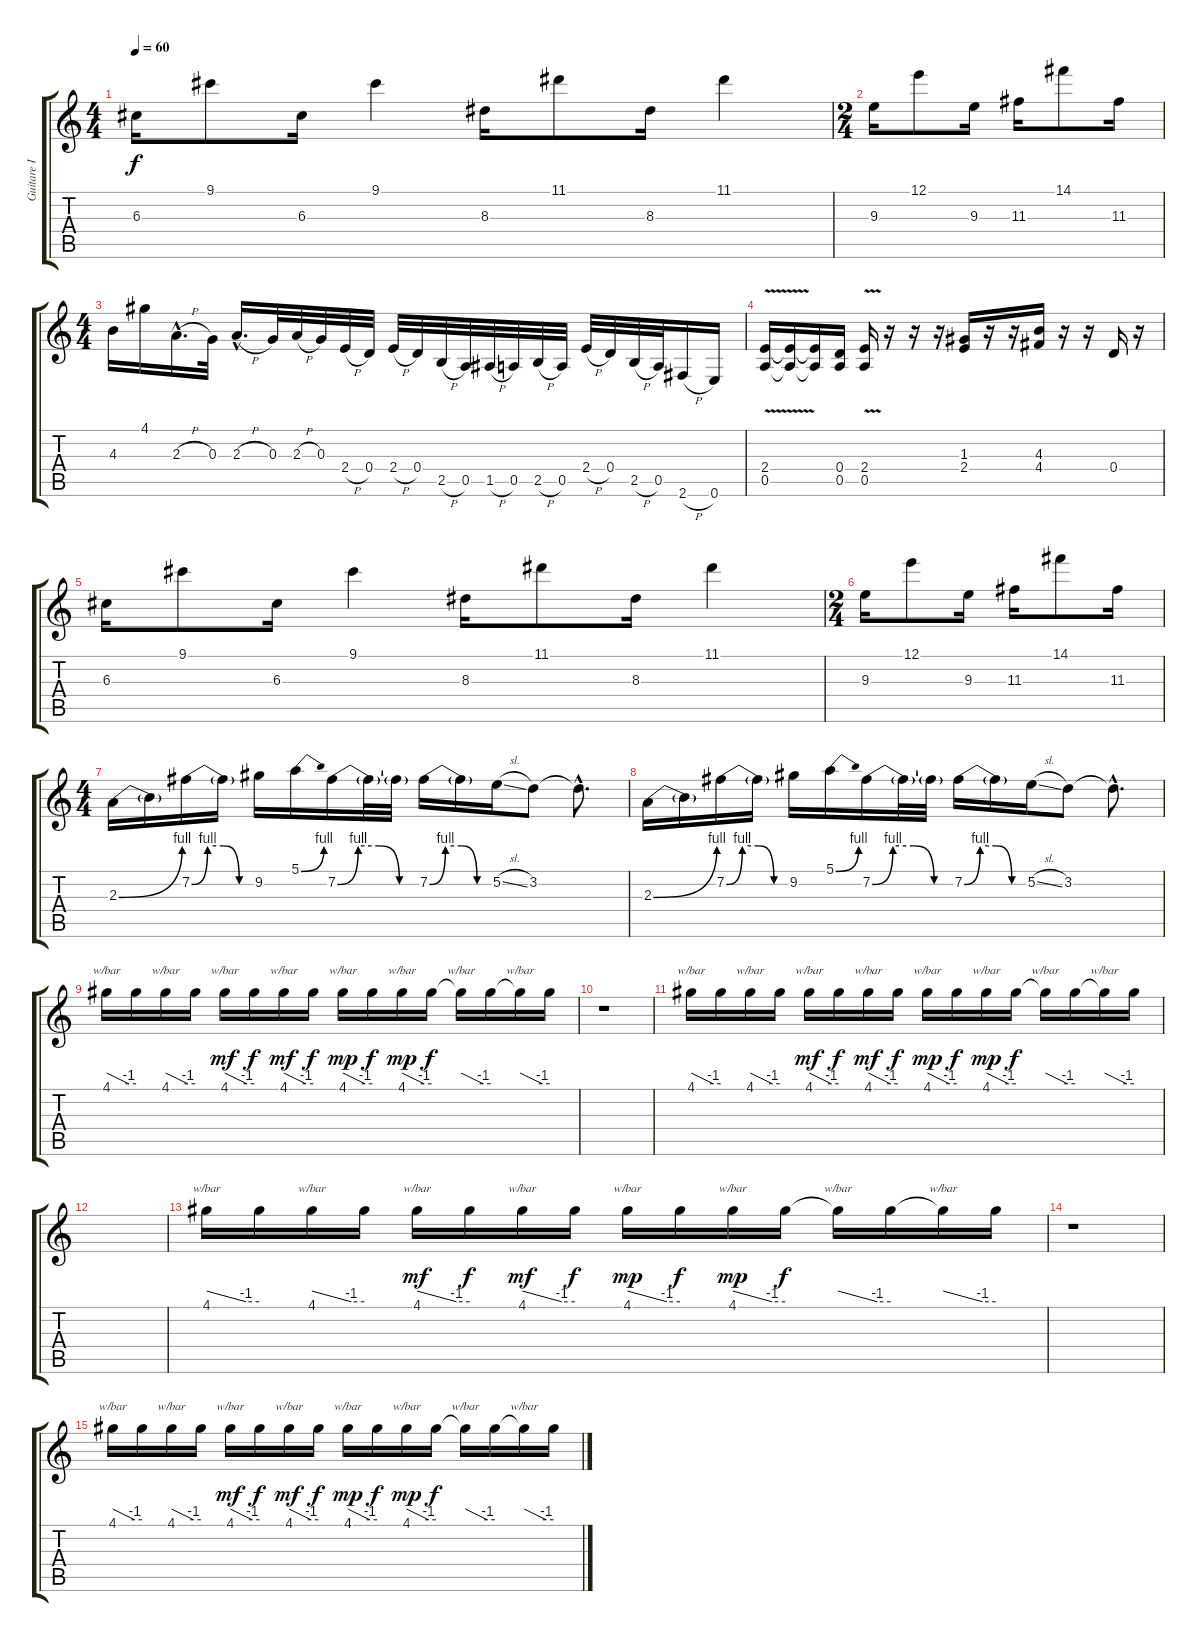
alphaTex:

\track ("Guitare I" "Guitare I") {instrument distortionguitar}
\staff {score tabs}
\tuning (E4 B3 G3 D3 A2 E2) {hide}
\ts (4 4)
\tempo 60
\clef g2
\ks c
6.3.16{dy f balance 16 instrument electricguitarclean} 9.1.8 6.3.16 9.1.4 8.3.16 11.1.8 8.3.16 11.1.4 |
\ts (2 4)
9.3.16 12.1.8 9.3.16 11.3.16 14.1.8 11.3.16 |
\ts (4 4)
4.3.16{instrument distortionguitar} 4.1.16 2.3{h hac}.16{d} 0.3.32 2.3{h hac}.16{d} 0.3.32 2.3{h}.32 0.3.32 2.4{h}.32 0.4.32 2.4{h}.32 0.4.32 2.5{h}.32 0.5.32 1.5{h}.32 0.5.32 2.5{h}.32 0.5.32 2.4{h}.32 0.4.32 2.5{h}.32 0.5.32 2.6{h}.16 0.6.16 |
(2.4{v} 0.5).16 (2.4{t} 0.5{t}).16 (2.4{t} 0.5{t}).16 (0.4 0.5).16 (2.4{v} 0.5).16 r.16 r.16 r.16 (1.3 2.4).16 r.16 r.16 (4.3 4.4).16 r.16 r.16 0.4.16 r.16 |
6.3.16{balance 16 instrument electricguitarclean} 9.1.8 6.3.16 9.1.4 8.3.16 11.1.8 8.3.16 11.1.4 |
\ts (2 4)
9.3.16 12.1.8 9.3.16 11.3.16 14.1.8 11.3.16 |
\ts (4 4)
2.3{be (bend 0 0 60 4)}.16{instrument distortionguitar} 2.3{t}.16 7.2{be (custom 0 0 15 4 30 4 45 0 60 0)}.16 7.2{t}.16 9.2.16 5.1{be (bend 0 0 60 4)}.16 7.2{be (custom 0 0 15 4 30 4 45 0 60 0)}.16 7.2{t}.32 7.2{t}.32 7.2{be (custom 0 0 15 4 30 4 45 0 60 0)}.16 7.2{t}.16 5.2{sl}.16 3.2.8 3.2{hac t}.8{d} |
2.3{be (bend 0 0 60 4)}.16 2.3{t}.16 7.2{be (custom 0 0 15 4 30 4 45 0 60 0)}.16 7.2{t}.16 9.2.16 5.1{be (bend 0 0 60 4)}.16 7.2{be (custom 0 0 15 4 30 4 45 0 60 0)}.16 7.2{t}.32 7.2{t}.32 7.2{be (custom 0 0 15 4 30 4 45 0 60 0)}.16 7.2{t}.16 5.2{sl}.16 3.2.8 3.2{hac t}.8{d} |
4.1.16{tbe (custom default 0 0 45 -4 60 -4)} 4.1{t}.16 4.1.16{tbe (custom default 0 0 45 -4 60 -4)} 4.1{t}.16 4.1.16{tbe (custom default 0 0 45 -4 60 -4) dy mf balance 16} 4.1{t}.16{dy f} 4.1.16{tbe (custom default 0 0 45 -4 60 -4) dy mf} 4.1{t}.16{dy f} 4.1.16{tbe (custom default 0 0 45 -4 60 -4) dy mp balance 0} 4.1{t}.16{dy f} 4.1.16{tbe (custom default 0 0 45 -4 60 -4) dy mp} 4.1{t}.16{dy f} 4.1{t}.16{tbe (custom default 0 0 45 -4 60 -4)} 4.1{t}.16 4.1{t}.16{tbe (custom default 0 0 45 -4 60 -4)} 4.1{t}.16 |
r.1 |
4.1.16{tbe (custom default 0 0 45 -4 60 -4)} 4.1{t}.16 4.1.16{tbe (custom default 0 0 45 -4 60 -4)} 4.1{t}.16 4.1.16{tbe (custom default 0 0 45 -4 60 -4) dy mf balance 16} 4.1{t}.16{dy f} 4.1.16{tbe (custom default 0 0 45 -4 60 -4) dy mf} 4.1{t}.16{dy f} 4.1.16{tbe (custom default 0 0 45 -4 60 -4) dy mp balance 0} 4.1{t}.16{dy f} 4.1.16{tbe (custom default 0 0 45 -4 60 -4) dy mp} 4.1{t}.16{dy f} 4.1{t}.16{tbe (custom default 0 0 45 -4 60 -4)} 4.1{t}.16 4.1{t}.16{tbe (custom default 0 0 45 -4 60 -4)} 4.1{t}.16 |
|
4.1.16{tbe (custom default 0 0 45 -4 60 -4)} 4.1{t}.16 4.1.16{tbe (custom default 0 0 45 -4 60 -4)} 4.1{t}.16 4.1.16{tbe (custom default 0 0 45 -4 60 -4) dy mf balance 16} 4.1{t}.16{dy f} 4.1.16{tbe (custom default 0 0 45 -4 60 -4) dy mf} 4.1{t}.16{dy f} 4.1.16{tbe (custom default 0 0 45 -4 60 -4) dy mp balance 0} 4.1{t}.16{dy f} 4.1.16{tbe (custom default 0 0 45 -4 60 -4) dy mp} 4.1{t}.16{dy f} 4.1{t}.16{tbe (custom default 0 0 45 -4 60 -4)} 4.1{t}.16 4.1{t}.16{tbe (custom default 0 0 45 -4 60 -4)} 4.1{t}.16 |
r.1 |
4.1.16{tbe (custom default 0 0 45 -4 60 -4)} 4.1{t}.16 4.1.16{tbe (custom default 0 0 45 -4 60 -4)} 4.1{t}.16 4.1.16{tbe (custom default 0 0 45 -4 60 -4) dy mf balance 16} 4.1{t}.16{dy f} 4.1.16{tbe (custom default 0 0 45 -4 60 -4) dy mf} 4.1{t}.16{dy f} 4.1.16{tbe (custom default 0 0 45 -4 60 -4) dy mp balance 0} 4.1{t}.16{dy f} 4.1.16{tbe (custom default 0 0 45 -4 60 -4) dy mp} 4.1{t}.16{dy f} 4.1{t}.16{tbe (custom default 0 0 45 -4 60 -4)} 4.1{t}.16 4.1{t}.16{tbe (custom default 0 0 45 -4 60 -4)} 4.1{t}.16
